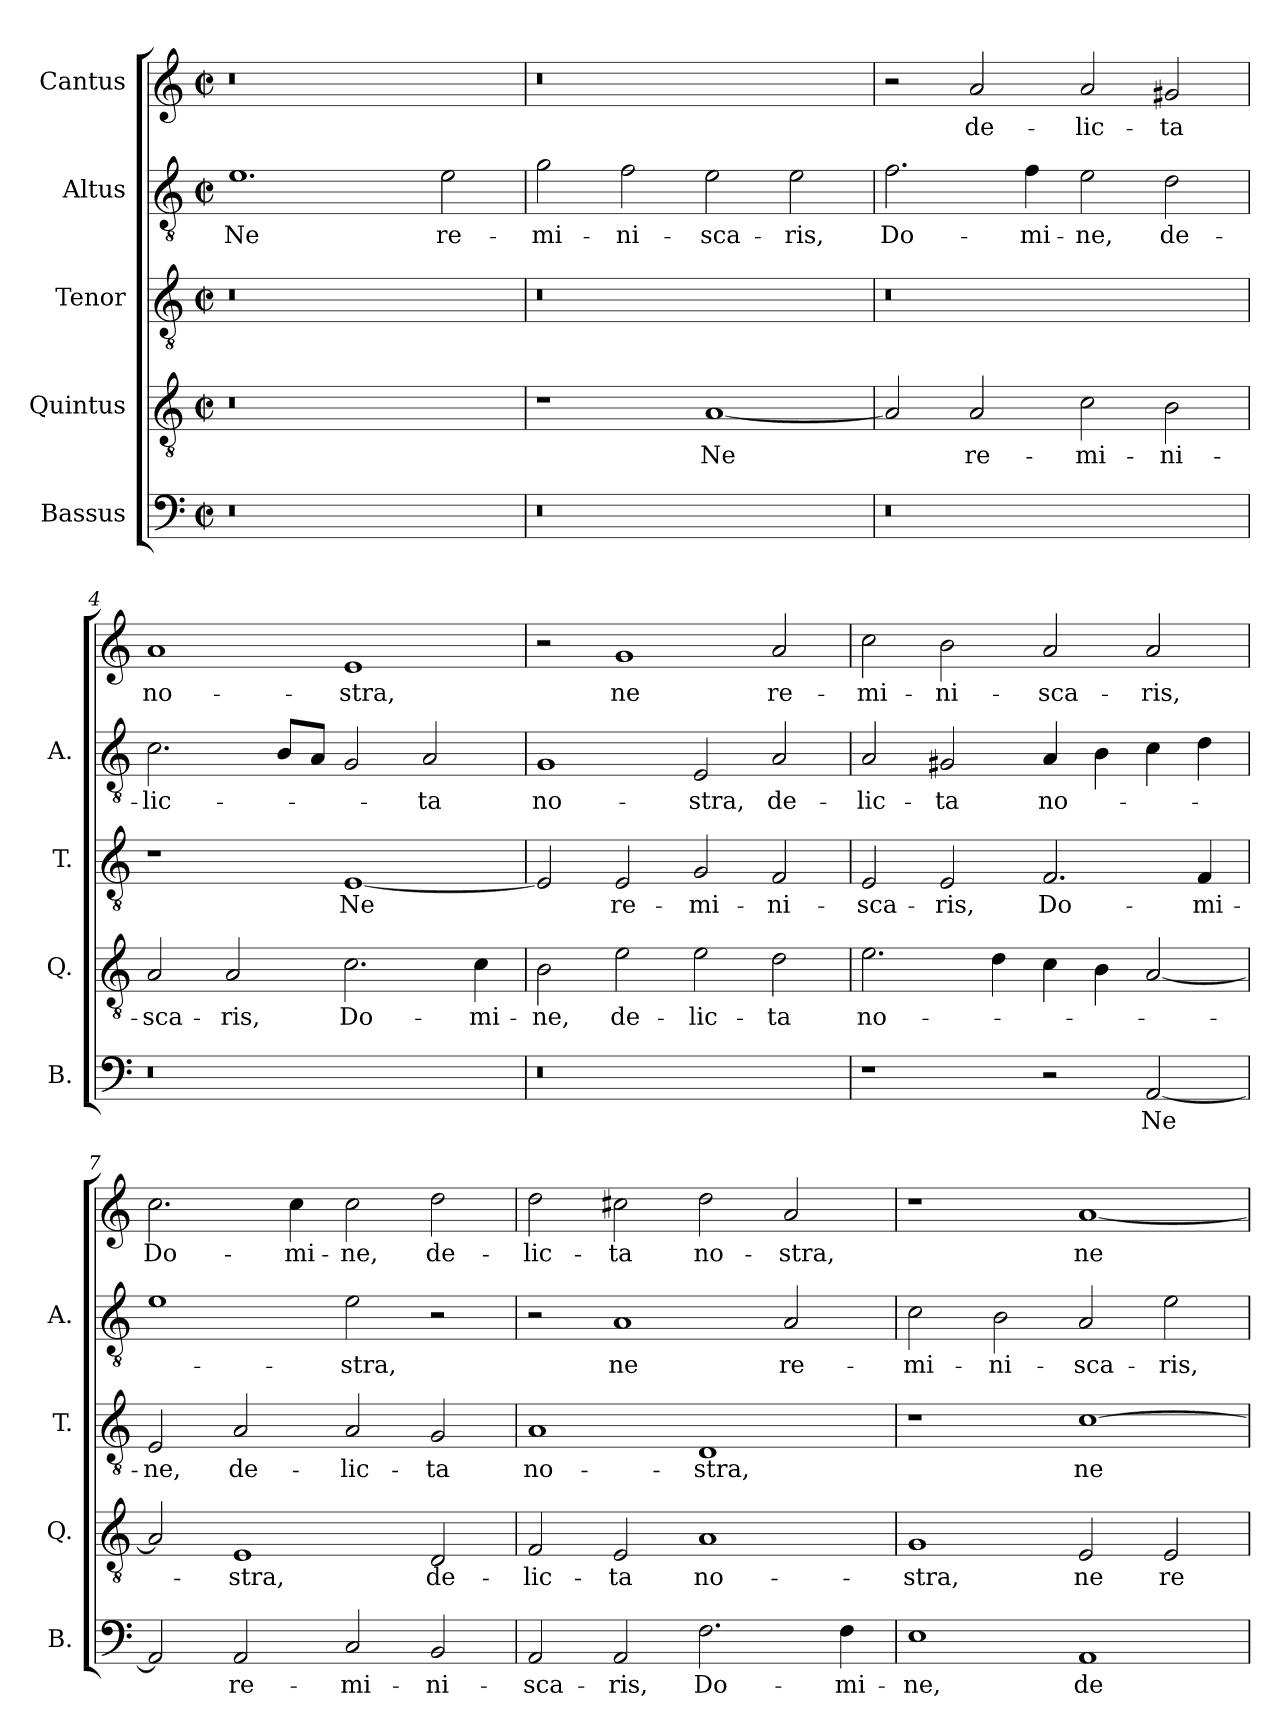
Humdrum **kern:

**kern	**text	**kern	**text	**kern	**text	**kern	**text	**kern	**text
*part5	*part5	*part4	*part4	*part3	*part3	*part2	*part2	*part1	*part1
*staff5	*staff5	*staff4	*staff4	*staff3	*staff3	*staff2	*staff2	*staff1	*staff1
*I"Bassus	*	*I"Quintus	*	*I"Tenor	*	*I"Altus	*	*I"Cantus	*
*I'B.	*	*I'Q.	*	*I'T.	*	*I'A.	*	*	*
*clefF4	*	*clefGv2	*	*clefGv2	*	*clefGv2	*	*clefG2	*
*k[]	*	*k[]	*	*k[]	*	*k[]	*	*k[]	*
*C:	*	*C:	*	*C:	*	*C:	*	*C:	*
*M2/2	*	*M2/2	*	*M2/2	*	*M2/2	*	*M2/2	*
*met(c|)	*	*met(c|)	*	*met(c|)	*	*met(c|)	*	*met(c|)	*
=1	=1	=1	=1	=1	=1	=1	=1	=1	=1
!LO:N:vis=0	!	!LO:N:vis=0	!	!LO:N:vis=0	!	!	!	!LO:N:vis=0	!
1r	.	1r	.	1r	.	1.e\	Ne	1r	.
1ryy	.	1ryy	.	1ryy	.	.	.	1ryy	.
.	.	.	.	.	.	2e\	re-	.	.
=2	=2	=2	=2	=2	=2	=2	=2	=2	=2
!LO:N:vis=0	!	!	!	!LO:N:vis=0	!	!	!	!LO:N:vis=0	!
1r	.	1r	.	1r	.	2g\	-mi-	1r	.
.	.	.	.	.	.	2f\	-ni-	.	.
1ryy	.	[1A/	Ne	1ryy	.	2e\	-sca-	1ryy	.
.	.	.	.	.	.	2e\	-ris,	.	.
=3	=3	=3	=3	=3	=3	=3	=3	=3	=3
!LO:N:vis=0	!	!	!	!LO:N:vis=0	!	!	!	!	!
1r	.	2A/]	.	1r	.	2.f\	Do-	2r	.
.	.	2A/	re-	.	.	.	.	2a/	de-
.	.	.	.	.	.	4f\	-mi-	.	.
1ryy	.	2c\	-mi-	1ryy	.	2e\	-ne,	2a/	-lic-
.	.	2B\	-ni-	.	.	2d\	de-	2g#X/	-ta
=4	=4	=4	=4	=4	=4	=4	=4	=4	=4
!LO:N:vis=0	!	!	!	!	!	!	!	!	!
1r	.	2A/	-sca-	1r	.	2.c\	-lic-	1a/	no-
.	.	2A/	-ris,	.	.	.	.	.	.
.	.	.	.	.	.	8B/L	.	.	.
.	.	.	.	.	.	8A/J	.	.	.
1ryy	.	2.c\	Do-	[1E/	Ne	2G/	.	1e/	-stra,
.	.	.	.	.	.	2A/	-ta	.	.
.	.	4c\	-mi-	.	.	.	.	.	.
=5	=5	=5	=5	=5	=5	=5	=5	=5	=5
!LO:N:vis=0	!	!	!	!	!	!	!	!	!
1r	.	2B\	-ne,	2E/]	.	1G/	no-	2r	.
.	.	2e\	de-	2E/	re-	.	.	1g/	ne
1ryy	.	2e\	-lic-	2G/	-mi-	2E/	-stra,	.	.
.	.	2d\	-ta	2F/	-ni-	2A/	de-	2a/	re-
=6	=6	=6	=6	=6	=6	=6	=6	=6	=6
1r	.	2.e\	no-	2E/	-sca-	2A/	-lic-	2cc\	-mi-
.	.	.	.	2E/	-ris,	2G#X/	-ta	2b\	-ni-
.	.	4d\	.	.	.	.	.	.	.
2r	.	4c\	.	2.F/	Do-	4A/	no-	2a/	-sca-
.	.	4B\	.	.	.	4B\	.	.	.
[2AA/	Ne	[2A/	.	.	.	4c\	.	2a/	-ris,
.	.	.	.	4F/	-mi-	4d\	.	.	.
=7	=7	=7	=7	=7	=7	=7	=7	=7	=7
2AA/]	.	2A/]	.	2E/	-ne,	1e\	.	2.cc\	Do-
2AA/	re-	1E/	-stra,	2A/	de-	.	.	.	.
.	.	.	.	.	.	.	.	4cc\	-mi-
2C/	-mi-	.	.	2A/	-lic-	2e\	-stra,	2cc\	-ne,
2BB/	-ni-	2D/	de-	2G/	-ta	2r	.	2dd\	de-
=8	=8	=8	=8	=8	=8	=8	=8	=8	=8
2AA/	-sca-	2F/	-lic-	1A/	no-	2r	.	2dd\	-lic-
2AA/	-ris,	2E/	-ta	.	.	1A/	ne	2cc#X\	-ta
2.F\	Do-	1A/	no-	1D/	-stra,	.	.	2dd\	no-
.	.	.	.	.	.	2A/	re-	2a/	-stra,
4F\	-mi-	.	.	.	.	.	.	.	.
=9	=9	=9	=9	=9	=9	=9	=9	=9	=9
1E\	-ne,	1G/	-stra,	1r	.	2c\	-mi-	1r	.
.	.	.	.	.	.	2B\	-ni-	.	.
1AA/	de-	2E/	ne	[1c\	ne	2A/	-sca-	[1a/	ne
.	.	2E/	re-	.	.	2e\	-ris,	.	.
=	=	=	=	=	=	=	=	=	=
*-	*-	*-	*-	*-	*-	*-	*-	*-	*-
